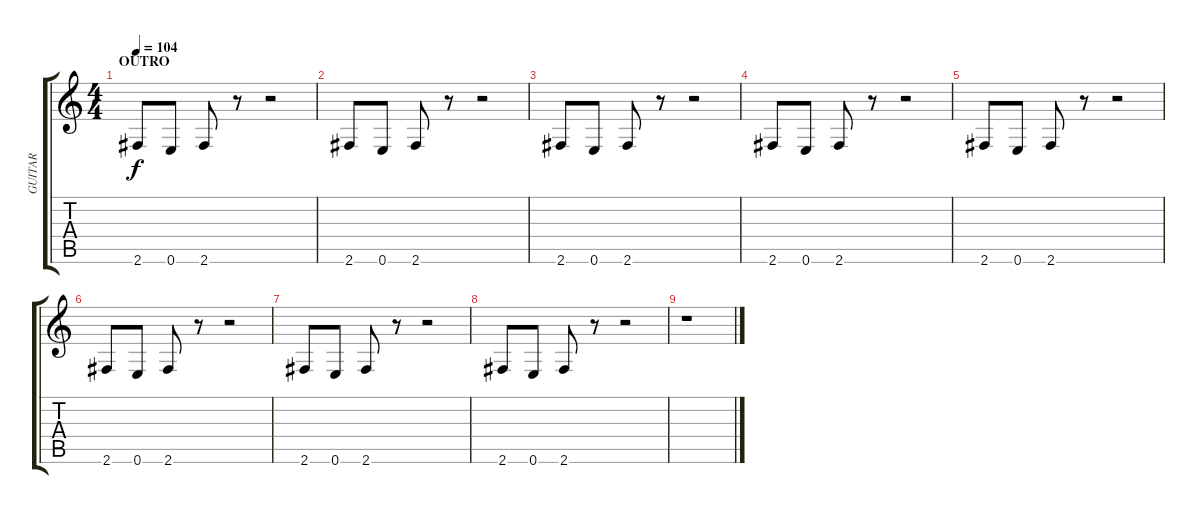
\track ("GUITAR" "GUITAR") {instrument distortionguitar}
\staff {score tabs}
\tuning (E4 B3 G3 D3 A2 E2) {hide}
\ts (4 4)
\section ("" "OUTRO")
\tempo 104
\clef g2
\ks c
2.6.8{dy f} 0.6.8 2.6.8 r.8 r.2 |
2.6.8 0.6.8 2.6.8 r.8 r.2 |
2.6.8 0.6.8 2.6.8 r.8 r.2 |
2.6.8 0.6.8 2.6.8 r.8 r.2 |
2.6.8 0.6.8 2.6.8 r.8 r.2 |
2.6.8 0.6.8 2.6.8 r.8 r.2 |
2.6.8 0.6.8 2.6.8 r.8 r.2 |
2.6.8 0.6.8 2.6.8 r.8 r.2 |
r.1
